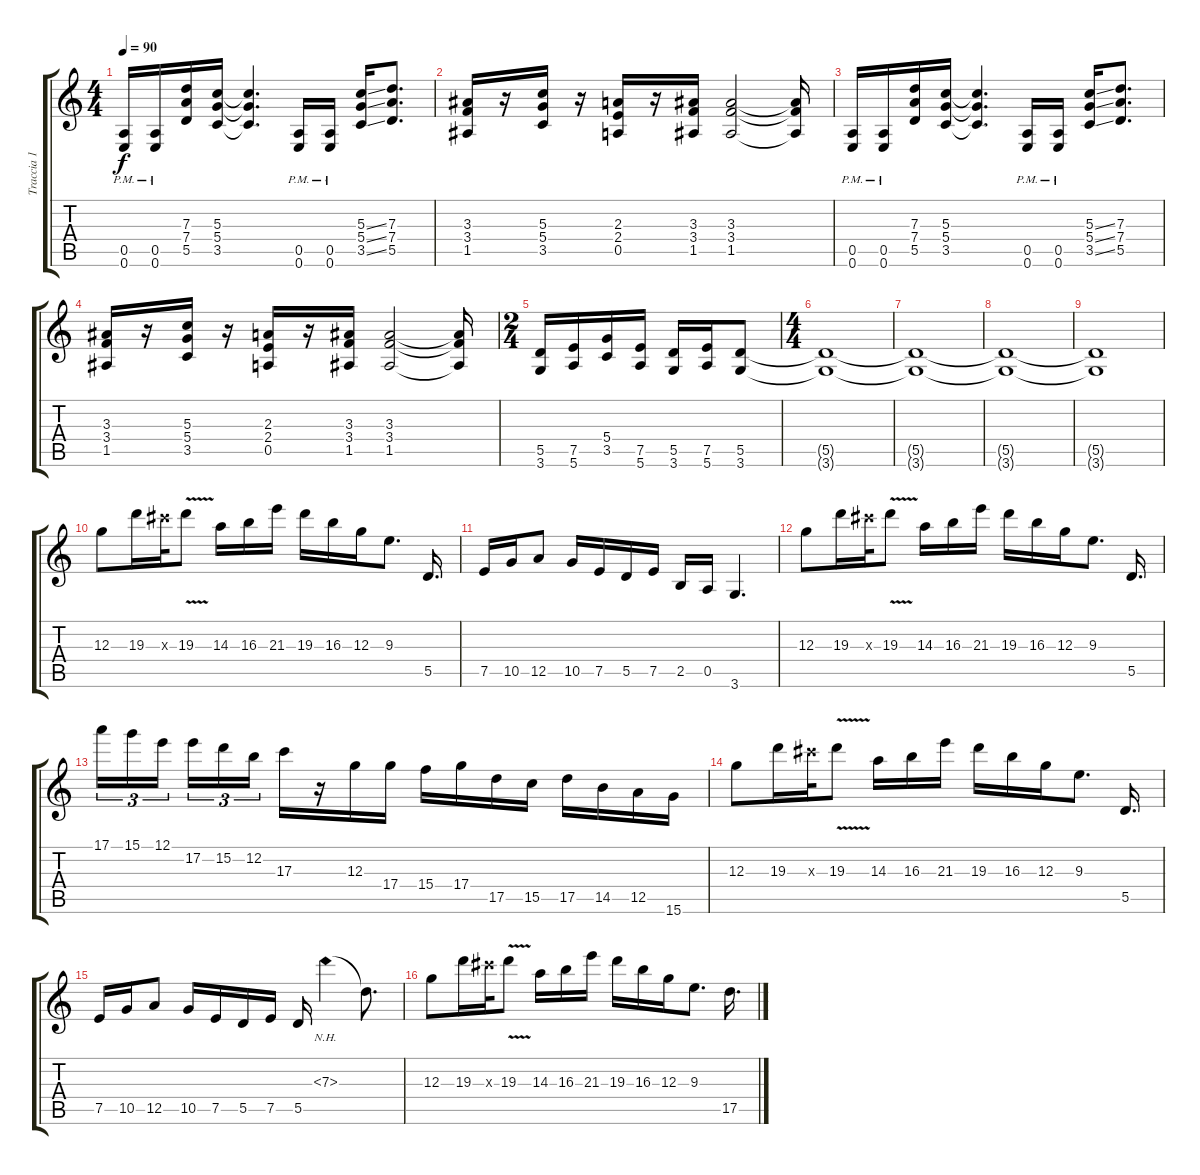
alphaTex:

\track ("Traccia 1" "Traccia 1") {instrument distortionguitar}
\staff {score tabs}
\tuning (E4 B3 G3 D3 A2 E2) {hide}
\ts (4 4)
\tempo 90
\clef g2
\ks c
(0.5{pm} 0.6{pm}).16{dy f} (0.5{pm} 0.6{pm}).16 (7.3 7.4 5.5).16 (5.3 5.4 3.5).16 (5.3{t} 5.4{t} 3.5{t}).4{d} (0.5{pm} 0.6{pm}).16 (0.5{pm} 0.6{pm}).16 (5.3{ss} 5.4{ss} 3.5{ss}).16 (7.3 7.4 5.5).8{d} |
(3.3 3.4 1.5).16 r.16 (5.3 5.4 3.5).16 r.16 (2.3 2.4 0.5).16 r.16 (3.3 3.4 1.5).16 (3.3 3.4 1.5).2 (3.3{t} 3.4{t} 1.5{t}).16 |
(0.5{pm} 0.6{pm}).16 (0.5{pm} 0.6{pm}).16 (7.3 7.4 5.5).16 (5.3 5.4 3.5).16 (5.3{t} 5.4{t} 3.5{t}).4{d} (0.5{pm} 0.6{pm}).16 (0.5{pm} 0.6{pm}).16 (5.3{ss} 5.4{ss} 3.5{ss}).16 (7.3 7.4 5.5).8{d} |
(3.3 3.4 1.5).16 r.16 (5.3 5.4 3.5).16 r.16 (2.3 2.4 0.5).16 r.16 (3.3 3.4 1.5).16 (3.3 3.4 1.5).2 (3.3{t} 3.4{t} 1.5{t}).16 |
\ts (2 4)
(5.5 3.6).16 (7.5 5.6).16 (5.4 3.5).16 (7.5 5.6).16 (5.5 3.6).16 (7.5 5.6).16 (5.5 3.6).8 |
\ts (4 4)
(5.5{t} 3.6{t}).1 |
(5.5{t} 3.6{t}).1 |
(5.5{t} 3.6{t}).1 |
(5.5{t} 3.6{t}).1 |
12.3.8 19.3.16 18.3{x}.32 19.3{v}.8 14.3.16 16.3.16 21.3.16 19.3.16 16.3.16 12.3.16 9.3.8{d} 5.5.16{d} |
7.5.16 10.5.16 12.5.8 10.5.16 7.5.16 5.5.16 7.5.16 2.5.16 0.5.16 3.6.4{d} |
12.3.8 19.3.16 18.3{x}.32 19.3{v}.8 14.3.16 16.3.16 21.3.16 19.3.16 16.3.16 12.3.16 9.3.8{d} 5.5.16{d} |
17.1.16{tu (3 2)} 15.1.16{tu (3 2)} 12.1.16{tu (3 2) beam splitsecondary} 17.2.16{tu (3 2)} 15.2.16{tu (3 2)} 12.2.16{tu (3 2)} 17.3.16 r.16 12.3.16 17.4.16 15.4.16 17.4.16 17.5.16 15.5.16 17.5.16 14.5.16 12.5.16 15.6.16 |
12.3.8 19.3.16 18.3{x}.32 19.3{v}.8 14.3.16 16.3.16 21.3.16 19.3.16 16.3.16 12.3.16 9.3.8{d} 5.5.16{d} |
7.5.16 10.5.16 12.5.8 10.5.16 7.5.16 5.5.16 7.5.16 5.5.16 7.3{nh}.4 7.3{t}.8{d} |
12.3.8 19.3.16 18.3{x}.32 19.3{v}.8 14.3.16 16.3.16 21.3.16 19.3.16 16.3.16 12.3.16 9.3.8{d} 17.5.16{d}
